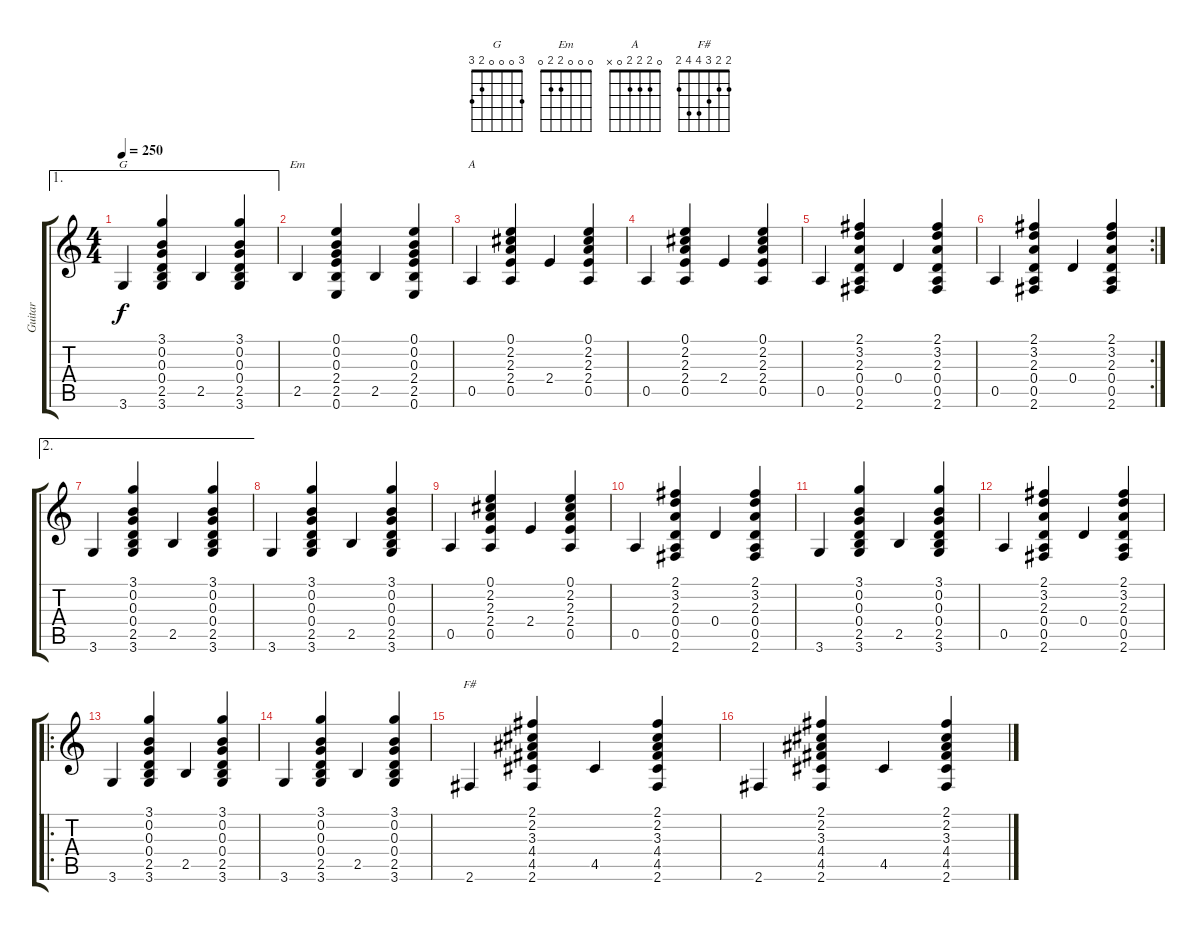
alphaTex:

\track ("Guitar" "Guitar") {instrument acousticguitarnylon}
\staff {score tabs}
\tuning (E4 B3 G3 D3 A2 E2) {hide}
\chord ("G" 3 0 0 0 2 3)
\chord ("Em" 0 0 0 2 2 0)
\chord ("A" 0 2 2 2 0 x)
\chord ("F#" 2 2 3 4 4 2)
\ae 1
\ts (4 4)
\tempo 250
\clef g2
\ks c
3.6.4{ch "G" dy f} (3.1 0.2 0.3 0.4 2.5 3.6).4 2.5.4 (3.1 0.2 0.3 0.4 2.5 3.6).4 |
2.5.4{ch "Em"} (0.1 0.2 0.3 2.4 2.5 0.6).4 2.5.4 (0.1 0.2 0.3 2.4 2.5 0.6).4 |
0.5.4{ch "A"} (0.1 2.2 2.3 2.4 0.5).4 2.4.4 (0.1 2.2 2.3 2.4 0.5).4 |
0.5.4 (0.1 2.2 2.3 2.4 0.5).4 2.4.4 (0.1 2.2 2.3 2.4 0.5).4 |
0.5.4 (2.1 3.2 2.3 0.4 0.5 2.6).4 0.4.4 (2.1 3.2 2.3 0.4 0.5 2.6).4 |
\rc 2
0.5.4 (2.1 3.2 2.3 0.4 0.5 2.6).4 0.4.4 (2.1 3.2 2.3 0.4 0.5 2.6).4 |
\ae 2
3.6.4 (3.1 0.2 0.3 0.4 2.5 3.6).4 2.5.4 (3.1 0.2 0.3 0.4 2.5 3.6).4 |
3.6.4 (3.1 0.2 0.3 0.4 2.5 3.6).4 2.5.4 (3.1 0.2 0.3 0.4 2.5 3.6).4 |
0.5.4 (0.1 2.2 2.3 2.4 0.5).4 2.4.4 (0.1 2.2 2.3 2.4 0.5).4 |
0.5.4 (2.1 3.2 2.3 0.4 0.5 2.6).4 0.4.4 (2.1 3.2 2.3 0.4 0.5 2.6).4 |
3.6.4 (3.1 0.2 0.3 0.4 2.5 3.6).4 2.5.4 (3.1 0.2 0.3 0.4 2.5 3.6).4 |
0.5.4 (2.1 3.2 2.3 0.4 0.5 2.6).4 0.4.4 (2.1 3.2 2.3 0.4 0.5 2.6).4 |
\ro
3.6.4 (3.1 0.2 0.3 0.4 2.5 3.6).4 2.5.4 (3.1 0.2 0.3 0.4 2.5 3.6).4 |
3.6.4 (3.1 0.2 0.3 0.4 2.5 3.6).4 2.5.4 (3.1 0.2 0.3 0.4 2.5 3.6).4 |
2.6.4{ch "F#"} (2.1 2.2 3.3 4.4 4.5 2.6).4 4.5.4 (2.1 2.2 3.3 4.4 4.5 2.6).4 |
2.6.4 (2.1 2.2 3.3 4.4 4.5 2.6).4 4.5.4 (2.1 2.2 3.3 4.4 4.5 2.6).4
